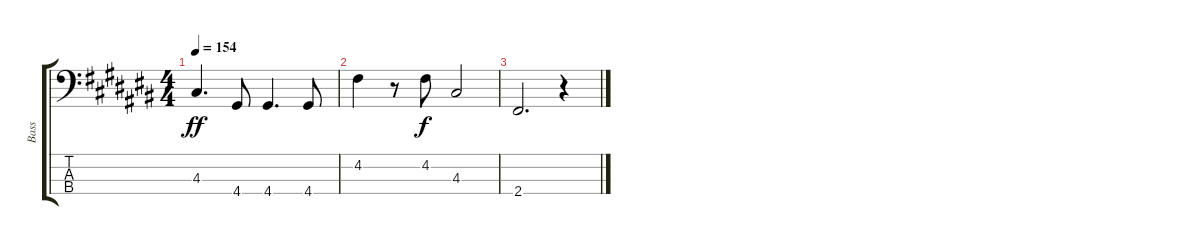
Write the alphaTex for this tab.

\track ("Bass" "Bass") {instrument electricbassfinger}
\staff {score tabs}
\tuning (G2 D2 A1 E1) {hide}
\ts (4 4)
\tempo 154
\clef f4
\ks a#minor
4.3.4{d dy ff} 4.4.8 4.4.4{d} 4.4.8 |
4.2.4 r.8 4.2.8{dy f} 4.3.2 |
2.4.2{d} r.4
